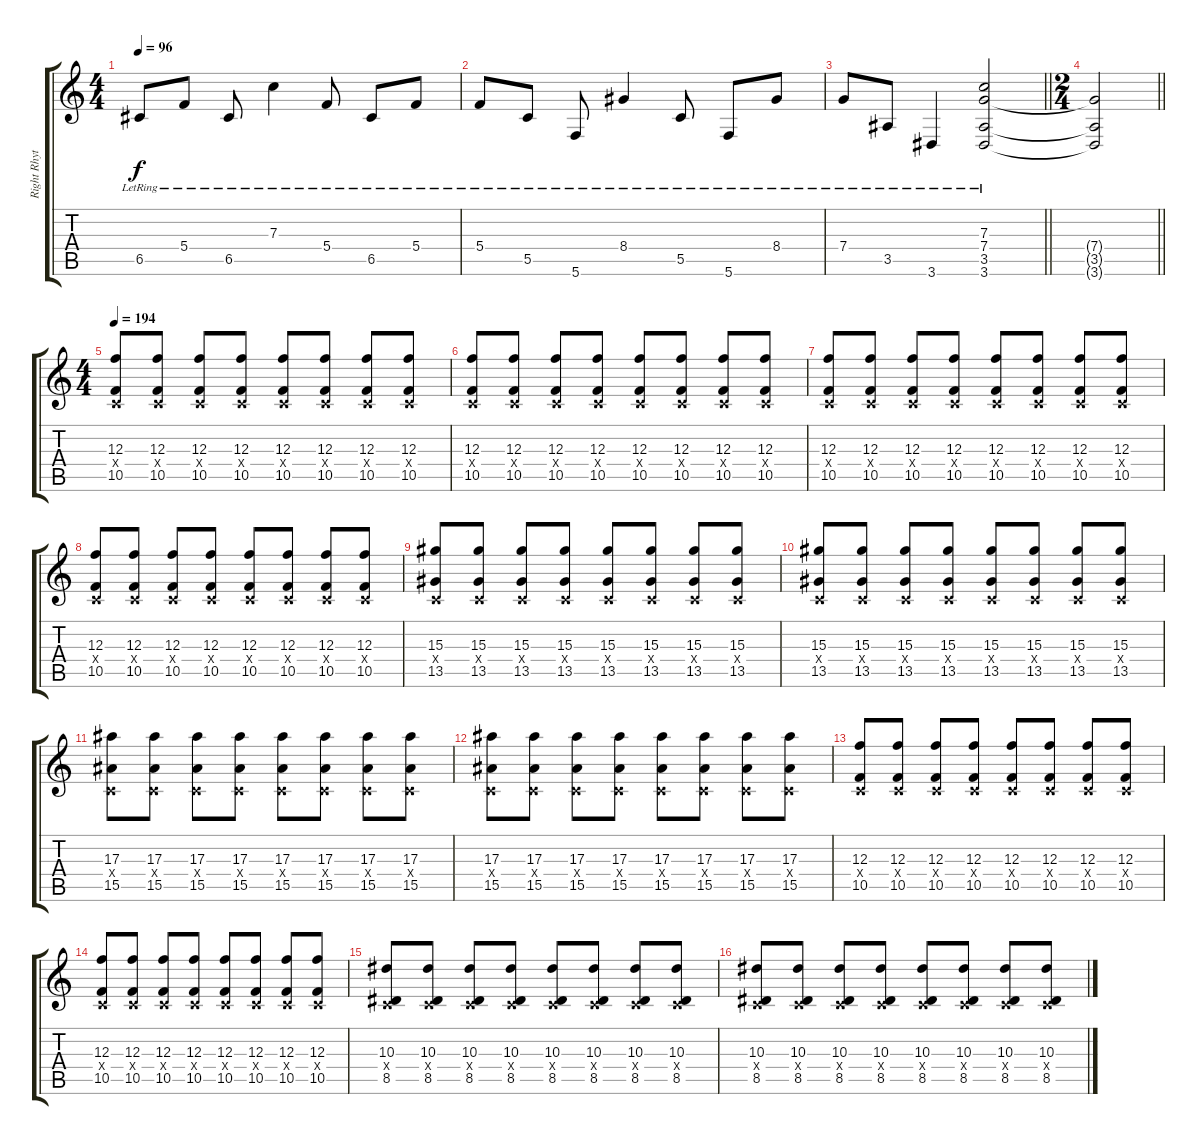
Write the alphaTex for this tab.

\track ("Right Rhythm" "Right Rhyt") {instrument distortionguitar}
\staff {score tabs}
\tuning (D4 A3 F3 C3 G2 C2) {hide}
\ts (4 4)
\tempo 96
\clef g2
\ks c
6.5{lr}.8{dy f} 5.4{lr}.8 6.5{lr}.8 7.3{lr}.4 5.4{lr}.8 6.5{lr}.8 5.4{lr}.8 |
5.4{lr}.8 5.5{lr}.8 5.6{lr}.8 8.4{lr}.4 5.5{lr}.8 5.6{lr}.8 8.4{lr}.8 |
\barLineRight lightlight
7.4{lr}.8 3.5{lr}.8 3.6{lr}.4 (7.3{lr} 7.4{lr} 3.5{lr} 3.6{lr}).2 |
\ts (2 4)
\barLineRight lightlight
(7.4{t} 3.5{t} 3.6{t}).2 |
\ts (4 4)
\section ("" "")
\tempo 194
(12.3 0.4{x} 10.5).8{volume 16 instrument distortionguitar} (12.3 0.4{x} 10.5).8 (12.3 0.4{x} 10.5).8 (12.3 0.4{x} 10.5).8 (12.3 0.4{x} 10.5).8 (12.3 0.4{x} 10.5).8 (12.3 0.4{x} 10.5).8 (12.3 0.4{x} 10.5).8 |
(12.3 0.4{x} 10.5).8 (12.3 0.4{x} 10.5).8 (12.3 0.4{x} 10.5).8 (12.3 0.4{x} 10.5).8 (12.3 0.4{x} 10.5).8 (12.3 0.4{x} 10.5).8 (12.3 0.4{x} 10.5).8 (12.3 0.4{x} 10.5).8 |
(12.3 0.4{x} 10.5).8 (12.3 0.4{x} 10.5).8 (12.3 0.4{x} 10.5).8 (12.3 0.4{x} 10.5).8 (12.3 0.4{x} 10.5).8 (12.3 0.4{x} 10.5).8 (12.3 0.4{x} 10.5).8 (12.3 0.4{x} 10.5).8 |
(12.3 0.4{x} 10.5).8 (12.3 0.4{x} 10.5).8 (12.3 0.4{x} 10.5).8 (12.3 0.4{x} 10.5).8 (12.3 0.4{x} 10.5).8 (12.3 0.4{x} 10.5).8 (12.3 0.4{x} 10.5).8 (12.3 0.4{x} 10.5).8 |
(15.3 0.4{x} 13.5).8 (15.3 0.4{x} 13.5).8 (15.3 0.4{x} 13.5).8 (15.3 0.4{x} 13.5).8 (15.3 0.4{x} 13.5).8 (15.3 0.4{x} 13.5).8 (15.3 0.4{x} 13.5).8 (15.3 0.4{x} 13.5).8 |
(15.3 0.4{x} 13.5).8 (15.3 0.4{x} 13.5).8 (15.3 0.4{x} 13.5).8 (15.3 0.4{x} 13.5).8 (15.3 0.4{x} 13.5).8 (15.3 0.4{x} 13.5).8 (15.3 0.4{x} 13.5).8 (15.3 0.4{x} 13.5).8 |
(17.3 0.4{x} 15.5).8 (17.3 0.4{x} 15.5).8 (17.3 0.4{x} 15.5).8 (17.3 0.4{x} 15.5).8 (17.3 0.4{x} 15.5).8 (17.3 0.4{x} 15.5).8 (17.3 0.4{x} 15.5).8 (17.3 0.4{x} 15.5).8 |
(17.3 0.4{x} 15.5).8 (17.3 0.4{x} 15.5).8 (17.3 0.4{x} 15.5).8 (17.3 0.4{x} 15.5).8 (17.3 0.4{x} 15.5).8 (17.3 0.4{x} 15.5).8 (17.3 0.4{x} 15.5).8 (17.3 0.4{x} 15.5).8 |
(12.3 0.4{x} 10.5).8 (12.3 0.4{x} 10.5).8 (12.3 0.4{x} 10.5).8 (12.3 0.4{x} 10.5).8 (12.3 0.4{x} 10.5).8 (12.3 0.4{x} 10.5).8 (12.3 0.4{x} 10.5).8 (12.3 0.4{x} 10.5).8 |
(12.3 0.4{x} 10.5).8 (12.3 0.4{x} 10.5).8 (12.3 0.4{x} 10.5).8 (12.3 0.4{x} 10.5).8 (12.3 0.4{x} 10.5).8 (12.3 0.4{x} 10.5).8 (12.3 0.4{x} 10.5).8 (12.3 0.4{x} 10.5).8 |
(10.3 0.4{x} 8.5).8 (10.3 0.4{x} 8.5).8 (10.3 0.4{x} 8.5).8 (10.3 0.4{x} 8.5).8 (10.3 0.4{x} 8.5).8 (10.3 0.4{x} 8.5).8 (10.3 0.4{x} 8.5).8 (10.3 0.4{x} 8.5).8 |
(10.3 0.4{x} 8.5).8 (10.3 0.4{x} 8.5).8 (10.3 0.4{x} 8.5).8 (10.3 0.4{x} 8.5).8 (10.3 0.4{x} 8.5).8 (10.3 0.4{x} 8.5).8 (10.3 0.4{x} 8.5).8 (10.3 0.4{x} 8.5).8
